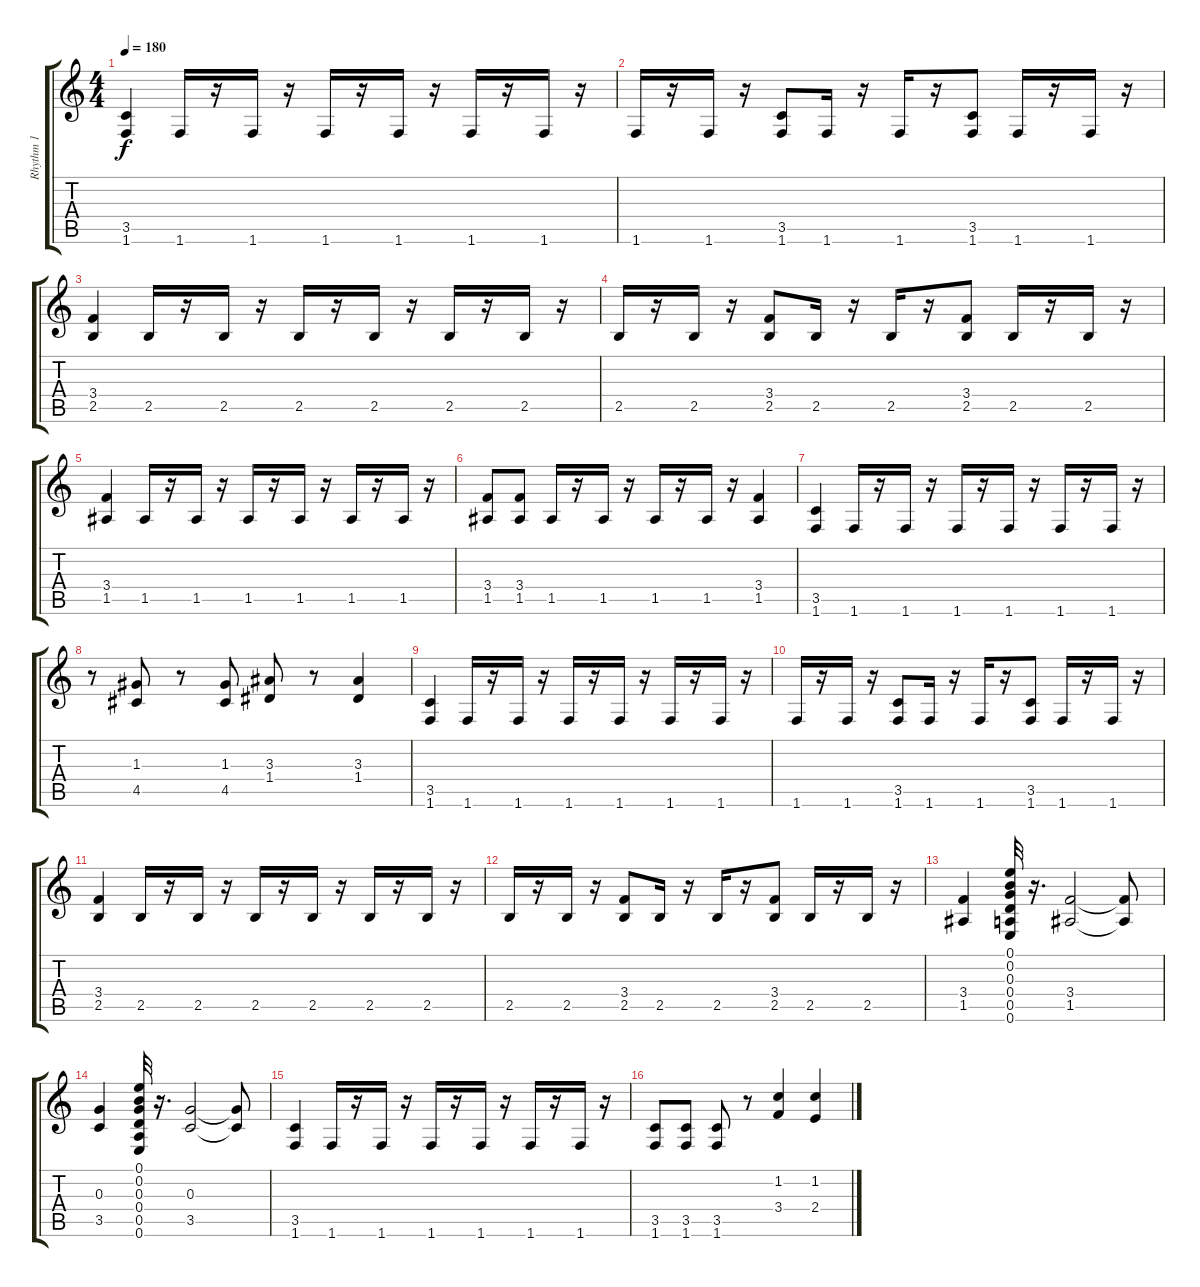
\track ("Rhythm 1" "Rhythm 1") {instrument distortionguitar}
\staff {score tabs}
\tuning (E4 B3 G3 D3 A2 E2) {hide}
\ts (4 4)
\tempo 180
\clef g2
\ks c
(3.5 1.6).4{dy f} 1.6.16 r.16 1.6.16 r.16 1.6.16 r.16 1.6.16 r.16 1.6.16 r.16 1.6.16 r.16 |
1.6.16 r.16 1.6.16 r.16 (3.5 1.6).8 1.6.16 r.16 1.6.16 r.16 (3.5 1.6).8 1.6.16 r.16 1.6.16 r.16 |
(3.4 2.5).4 2.5.16 r.16 2.5.16 r.16 2.5.16 r.16 2.5.16 r.16 2.5.16 r.16 2.5.16 r.16 |
2.5.16 r.16 2.5.16 r.16 (3.4 2.5).8 2.5.16 r.16 2.5.16 r.16 (3.4 2.5).8 2.5.16 r.16 2.5.16 r.16 |
(3.4 1.5).4 1.5.16 r.16 1.5.16 r.16 1.5.16 r.16 1.5.16 r.16 1.5.16 r.16 1.5.16 r.16 |
(3.4 1.5).8 (3.4 1.5).8 1.5.16 r.16 1.5.16 r.16 1.5.16 r.16 1.5.16 r.16 (3.4 1.5).4 |
(3.5 1.6).4 1.6.16 r.16 1.6.16 r.16 1.6.16 r.16 1.6.16 r.16 1.6.16 r.16 1.6.16 r.16 |
r.8 (1.3 4.5).8 r.8 (1.3 4.5).8 (3.3 1.4).8 r.8 (3.3 1.4).4 |
(3.5 1.6).4 1.6.16 r.16 1.6.16 r.16 1.6.16 r.16 1.6.16 r.16 1.6.16 r.16 1.6.16 r.16 |
1.6.16 r.16 1.6.16 r.16 (3.5 1.6).8 1.6.16 r.16 1.6.16 r.16 (3.5 1.6).8 1.6.16 r.16 1.6.16 r.16 |
(3.4 2.5).4 2.5.16 r.16 2.5.16 r.16 2.5.16 r.16 2.5.16 r.16 2.5.16 r.16 2.5.16 r.16 |
2.5.16 r.16 2.5.16 r.16 (3.4 2.5).8 2.5.16 r.16 2.5.16 r.16 (3.4 2.5).8 2.5.16 r.16 2.5.16 r.16 |
(3.4 1.5).4 (0.1 0.2 0.3 0.4 0.5 0.6).32 r.16{d} (3.4 1.5).2 (3.4{t} 1.5{t}).8 |
(0.3 3.5).4 (0.1 0.2 0.3 0.4 0.5 0.6).32 r.16{d} (0.3 3.5).2 (0.3{t} 3.5{t}).8 |
(3.5 1.6).4 1.6.16 r.16 1.6.16 r.16 1.6.16 r.16 1.6.16 r.16 1.6.16 r.16 1.6.16 r.16 |
(3.5 1.6).8 (3.5 1.6).8 (3.5 1.6).8 r.8 (1.2 3.4).4 (1.2 2.4).4
